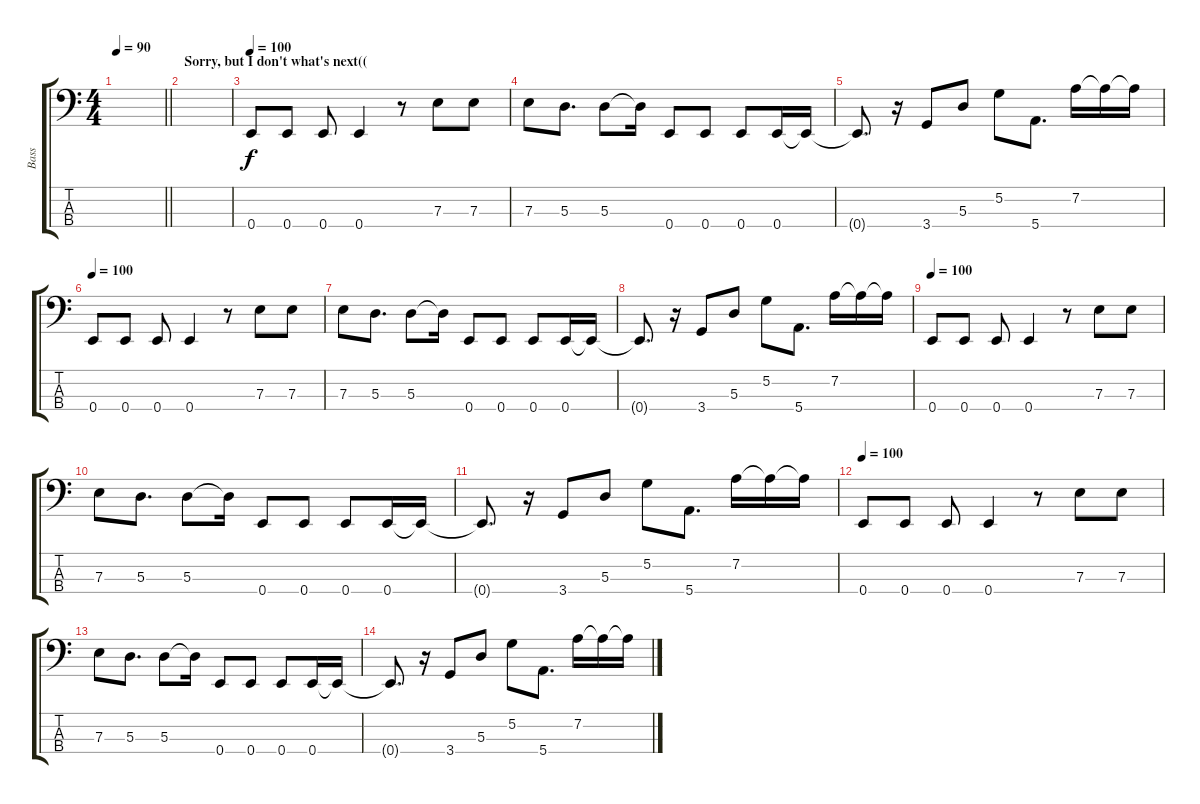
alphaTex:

\track ("Bass" "Bass") {instrument electricbassfinger}
\staff {score tabs}
\tuning (G2 D2 A1 E1) {hide}
\ts (4 4)
\tempo 90
\clef f4
\barLineRight lightlight
\ks c
|
\section ("" "Sorry, but I don't what's next((")
|
\tempo 100
0.4.8 0.4.8 0.4.8 0.4.4 r.8 7.3.8 7.3.8 |
7.3.8 5.3.8{d} 5.3.8 5.3{t}.16 0.4.8 0.4.8 0.4.8 0.4.16 0.4{t}.16 |
0.4{t}.8{d} r.16 3.4.8 5.3.8 5.2.8 5.4.8{d} 7.2.16 7.2{t}.16 7.2{t}.16 |
\tempo 100
0.4.8 0.4.8 0.4.8 0.4.4 r.8 7.3.8 7.3.8 |
7.3.8 5.3.8{d} 5.3.8 5.3{t}.16 0.4.8 0.4.8 0.4.8 0.4.16 0.4{t}.16 |
0.4{t}.8{d} r.16 3.4.8 5.3.8 5.2.8 5.4.8{d} 7.2.16 7.2{t}.16 7.2{t}.16 |
\tempo 100
0.4.8 0.4.8 0.4.8 0.4.4 r.8 7.3.8 7.3.8 |
7.3.8 5.3.8{d} 5.3.8 5.3{t}.16 0.4.8 0.4.8 0.4.8 0.4.16 0.4{t}.16 |
0.4{t}.8{d} r.16 3.4.8 5.3.8 5.2.8 5.4.8{d} 7.2.16 7.2{t}.16 7.2{t}.16 |
\tempo 100
0.4.8 0.4.8 0.4.8 0.4.4 r.8 7.3.8 7.3.8 |
7.3.8 5.3.8{d} 5.3.8 5.3{t}.16 0.4.8 0.4.8 0.4.8 0.4.16 0.4{t}.16 |
0.4{t}.8{d} r.16 3.4.8 5.3.8 5.2.8 5.4.8{d} 7.2.16 7.2{t}.16 7.2{t}.16
